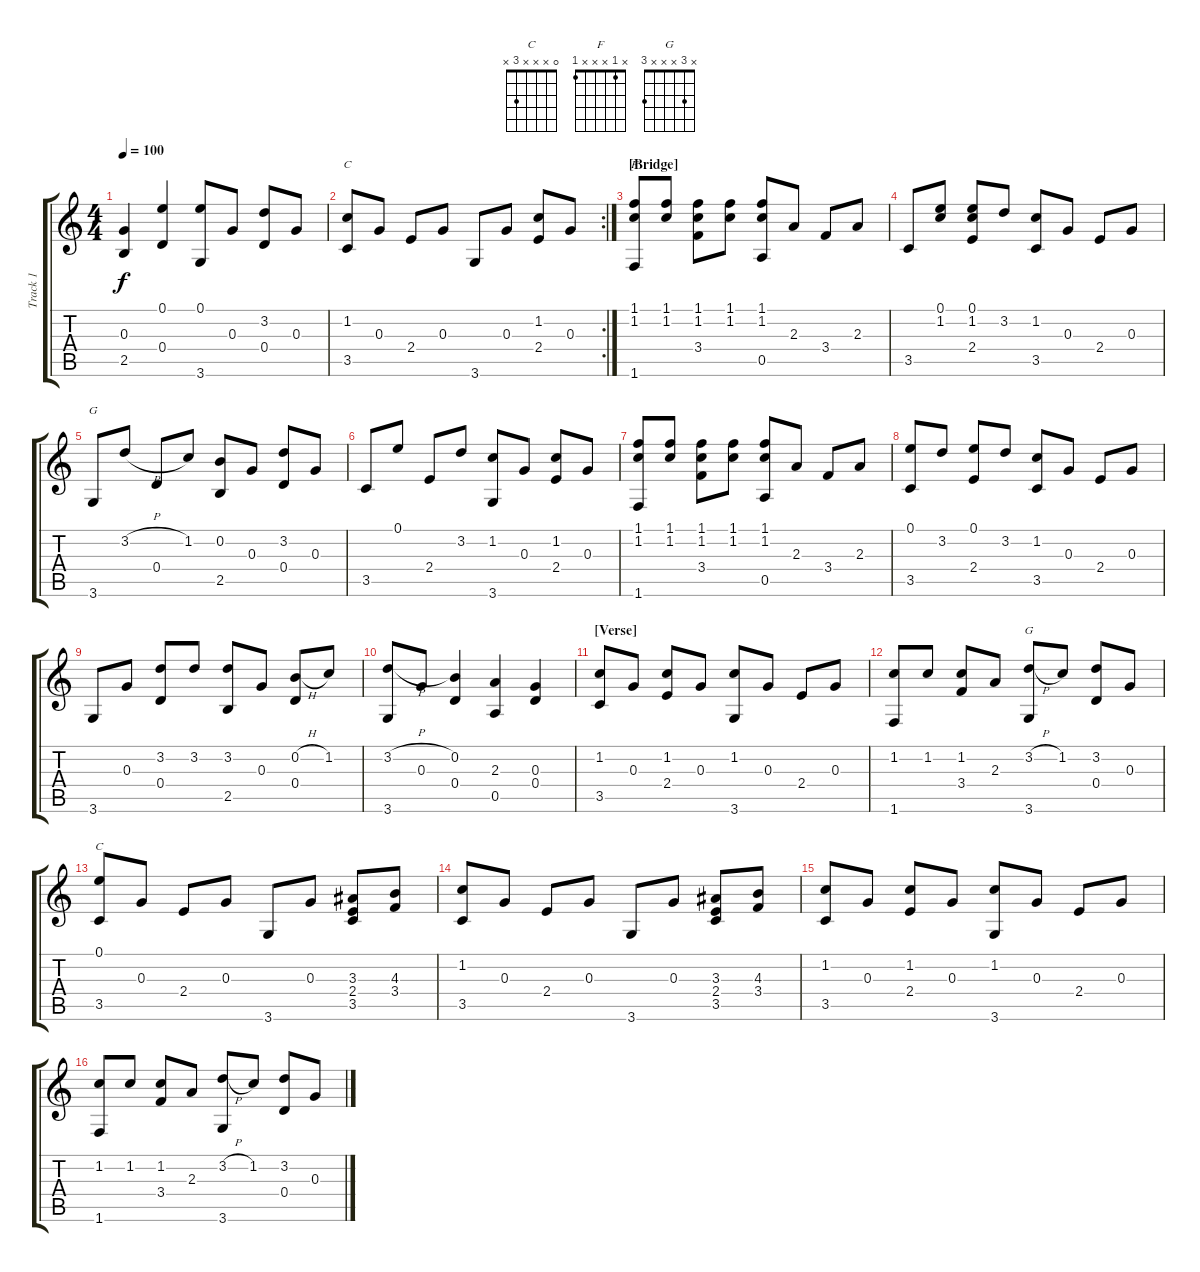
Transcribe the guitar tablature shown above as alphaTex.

\track ("Track 1" "Track 1") {instrument acousticguitarsteel}
\staff {score tabs}
\tuning (E4 B3 G3 D3 A2 E2) {hide}
\chord ("C" x 1 x x 3 x)
\chord ("F" x 1 x x x 1)
\chord ("G" 1 x x x x 3)
\chord ("G" x 3 x x x 3)
\chord ("C" 0 x x x 3 x)
\ts (4 4)
\tempo 100
\clef g2
\ks c
(0.3 2.5).4{dy f} (0.1 0.4).4 (0.1 3.6).8 0.3.8 (3.2 0.4).8 0.3.8 |
\rc 2
(1.2 3.5).8{ch "C"} 0.3.8 2.4.8 0.3.8 3.6.8 0.3.8 (1.2 2.4).8 0.3.8 |
\section ("" "[Bridge]")
(1.1 1.2 1.6).8{ch "F"} (1.1 1.2).8 (1.1 1.2 3.4).8 (1.1 1.2).8 (1.1 1.2 0.5).8 2.3.8 3.4.8 2.3.8 |
3.5.8 (0.1 1.2).8 (0.1 1.2 2.4).8 3.2.8 (1.2 3.5).8 0.3.8 2.4.8 0.3.8 |
3.6.8{ch "G"} 3.2{h}.8 0.4.8 1.2.8 (0.2 2.5).8 0.3.8 (3.2 0.4).8 0.3.8 |
3.5.8 0.1.8 2.4.8 3.2.8 (1.2 3.6).8 0.3.8 (1.2 2.4).8 0.3.8 |
(1.1 1.2 1.6).8 (1.1 1.2).8 (1.1 1.2 3.4).8 (1.1 1.2).8 (1.1 1.2 0.5).8 2.3.8 3.4.8 2.3.8 |
(0.1 3.5).8 3.2.8 (0.1 2.4).8 3.2.8 (1.2 3.5).8 0.3.8 2.4.8 0.3.8 |
3.6.8 0.3.8 (3.2 0.4).8 3.2.8 (3.2 2.5).8 0.3.8 (0.2{h} 0.4).8 1.2.8 |
(3.2{h} 3.6).8 0.3.8 (0.2 0.4).4 (2.3 0.5).4 (0.3 0.4).4 |
\section ("" "[Verse]")
(1.2 3.5).8 0.3.8 (1.2 2.4).8 0.3.8 (1.2 3.6).8 0.3.8 2.4.8 0.3.8 |
(1.2 1.6).8 1.2.8 (1.2 3.4).8 2.3.8 (3.2{h} 3.6).8{ch "G"} 1.2.8 (3.2 0.4).8 0.3.8 |
(0.1 3.5).8{ch "C"} 0.3.8 2.4.8 0.3.8 3.6.8 0.3.8 (3.3 2.4 3.5).8 (4.3 3.4).8 |
(1.2 3.5).8 0.3.8 2.4.8 0.3.8 3.6.8 0.3.8 (3.3 2.4 3.5).8 (4.3 3.4).8 |
(1.2 3.5).8 0.3.8 (1.2 2.4).8 0.3.8 (1.2 3.6).8 0.3.8 2.4.8 0.3.8 |
(1.2 1.6).8 1.2.8 (1.2 3.4).8 2.3.8 (3.2{h} 3.6).8 1.2.8 (3.2 0.4).8 0.3.8
